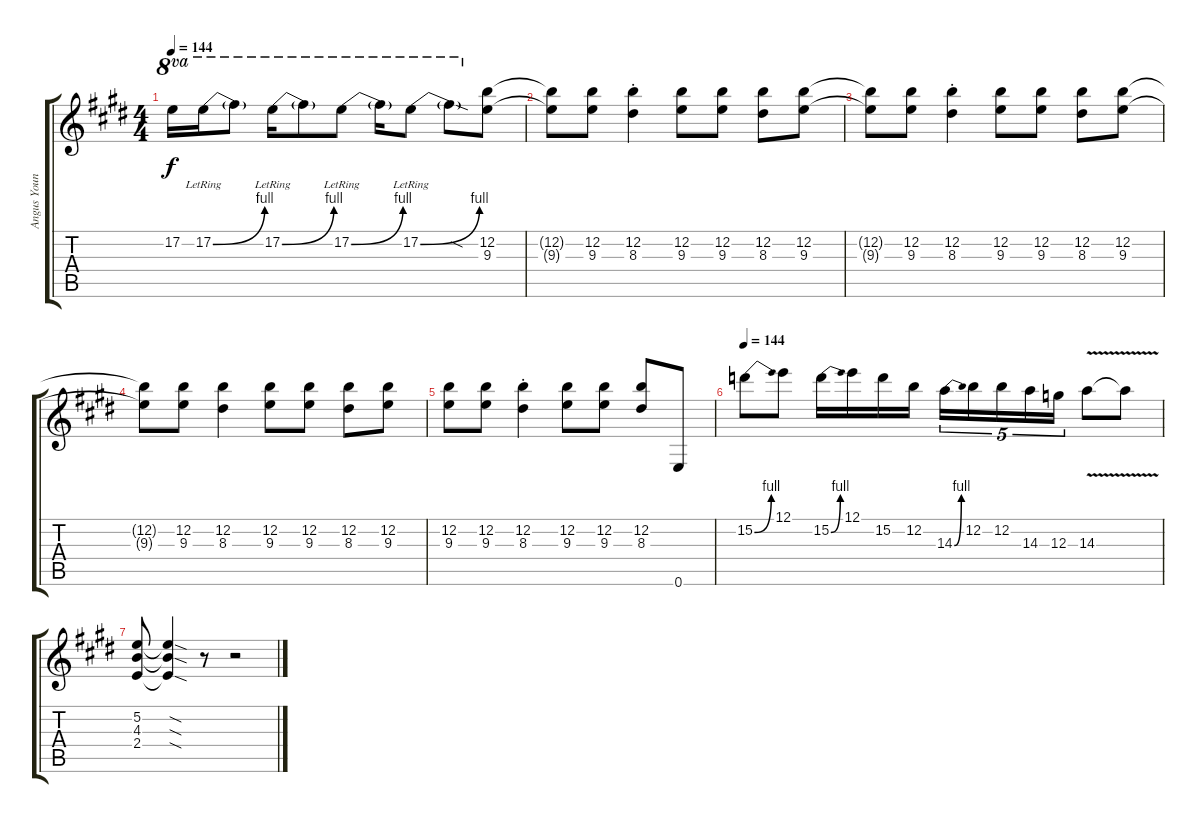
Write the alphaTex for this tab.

\track ("Angus Young" "Angus Youn") {instrument distortionguitar}
\staff {score tabs}
\tuning (E4 B3 G3 D3 A2 E2) {hide}
\ts (4 4)
\tempo 144
\clef g2
\ks c#minor
17.2{t}.16{ot 8va dy f} 17.2{be (bend 0 0 60 4) lr}.16{ot 8va} 17.2{t}.8{ot 8va} 17.2{be (bend 0 0 60 4) lr}.16{ot 8va} 17.2{t}.8{ot 8va} 17.2{be (bend 0 0 60 4) lr}.8{ot 8va} 17.2{t}.16{ot 8va} 17.2{be (bend 0 0 60 4) lr}.8{ot 8va} 17.2{sod t}.8{ot 8va} (12.2 9.3).8 |
\ks e
(12.2{t} 9.3{t}).8 (12.2 9.3).8 (12.2{st} 8.3{st}).4 (12.2 9.3).8 (12.2 9.3).8 (12.2 8.3).8 (12.2 9.3).8 |
\ks c#minor
(12.2{t} 9.3{t}).8 (12.2 9.3).8 (12.2{st} 8.3{st}).4 (12.2 9.3).8 (12.2 9.3).8 (12.2 8.3).8 (12.2 9.3).8 |
(12.2{t} 9.3{t}).8 (12.2 9.3).8 (12.2 8.3).4 (12.2 9.3).8 (12.2 9.3).8 (12.2 8.3).8 (12.2 9.3).8 |
\ks e
(12.2 9.3).8 (12.2 9.3).8 (12.2{st} 8.3{st}).4 (12.2 9.3).8 (12.2 9.3).8 (12.2 8.3).8 0.6.8 |
\tempo 144
\ks c#minor
15.2{be (bend 0 0 60 4)}.8 12.1.8 15.2{be (bend 0 0 60 4)}.16 12.1.16 15.2.16 12.2.16 14.3{be (bend 0 0 60 4)}.16{tu (5 4)} 12.2.16{tu (5 4)} 12.2.16{tu (5 4)} 14.3.16{tu (5 4)} 12.3.16{tu (5 4)} 14.3{v}.8 14.3{v t}.8 |
(5.2 4.3 2.4).8 (5.2{sod t} 4.3{sod t} 2.4{sod t}).4 r.8 r.2
